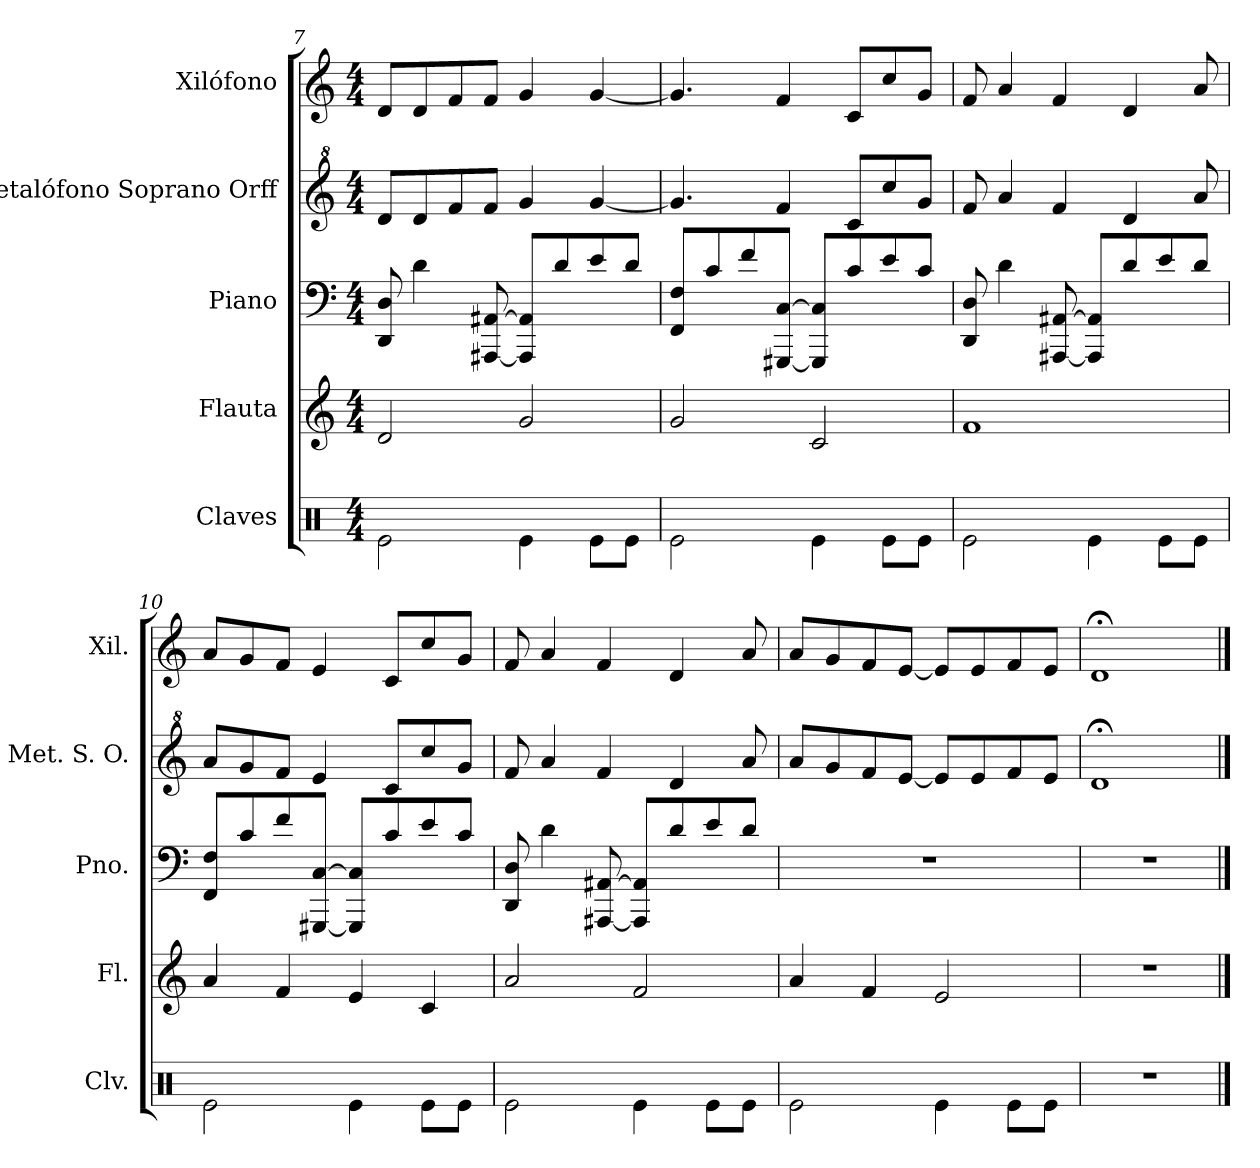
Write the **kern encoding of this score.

**kern	**kern	**kern	**kern	**kern
*part5	*part4	*part3	*part2	*part1
*staff5	*staff4	*staff3	*staff2	*staff1
*I"Claves	*I"Flauta	*I"Piano	*I"Metalófono Soprano Orff	*I"Xilófono
*I'Clv.	*I'Fl.	*I'Pno.	*I'Met. S. O.	*I'Xil.
*clefX	*clefG2	*clefF4	*clefG^2	*clefG2
*	*	*	*	*ITrd-7c-12
*k[]	*k[]	*k[]	*k[]	*k[]
*M4/4	*M4/4	*M4/4	*M4/4	*M4/4
=7	=7	=7	=7	=7
2Re\	2d/	8DD/ 8D/	8dd/L	8dd/L
.	.	4d\	8dd/	8dd/
.	.	.	8ff/	8ff/
.	.	[8AAA#X/ [8AA#X/	8ff/J	8ff/J
4Re\	2g/	8AAA#/] 8AA#/]L	4gg/	4gg/
.	.	8d/	.	.
8Re\L	.	8e/	[4gg/	[4gg/
8Re\J	.	8d/J	.	.
!!LO:PB:g=z
=8	=8	=8	=8	=8
2Re\	2g/	8FF/ 8F/L	4.gg/]	4.gg/]
.	.	8c/	.	.
.	.	8f/	.	.
.	.	[8GGG#X/ [8C/J	4ff/	4ff/
4Re\	2c/	8GGG#/] 8C/]L	.	.
.	.	8c/	8cc/L	8cc/L
8Re\L	.	8e/	8ccc/	8ccc/
8Re\J	.	8c/J	8gg/J	8gg/J
=9	=9	=9	=9	=9
2Re\	1f	8DD/ 8D/	8ff/	8ff/
.	.	4d\	4aa/	4aa/
.	.	[8AAA#X/ [8AA#X/	4ff/	4ff/
4Re\	.	8AAA#/] 8AA#/]L	.	.
.	.	8d/	4dd/	4dd/
8Re\L	.	8e/	.	.
8Re\J	.	8d/J	8aa/	8aa/
=10	=10	=10	=10	=10
2Re\	4a/	8FF/ 8F/L	8aa/L	8aa/L
.	.	8c/	8gg/	8gg/
.	4f/	8f/	8ff/J	8ff/J
.	.	[8GGG#X/ [8C/J	4ee/	4ee/
4Re\	4e/	8GGG#/] 8C/]L	.	.
.	.	8c/	8cc/L	8cc/L
8Re\L	4c/	8e/	8ccc/	8ccc/
8Re\J	.	8c/J	8gg/J	8gg/J
!!LO:LB:g=z
=11	=11	=11	=11	=11
2Re\	2a/	8DD/ 8D/	8ff/	8ff/
.	.	4d\	4aa/	4aa/
.	.	[8AAA#X/ [8AA#X/	4ff/	4ff/
4Re\	2f/	8AAA#/] 8AA#/]L	.	.
.	.	8d/	4dd/	4dd/
8Re\L	.	8e/	.	.
8Re\J	.	8d/J	8aa/	8aa/
=12	=12	=12	=12	=12
2Re\	4a/	1r	8aa/L	8aa/L
.	.	.	8gg/	8gg/
.	4f/	.	8ff/	8ff/
.	.	.	[8ee/J	[8ee/J
4Re\	2e/	.	8ee/L]	8ee/L]
.	.	.	8ee/	8ee/
8Re\L	.	.	8ff/	8ff/
8Re\J	.	.	8ee/J	8ee/J
=13	=13	=13	=13	=13
1r	1r	1r	1dd;<	1dd;<
==	==	==	==	==
*-	*-	*-	*-	*-
